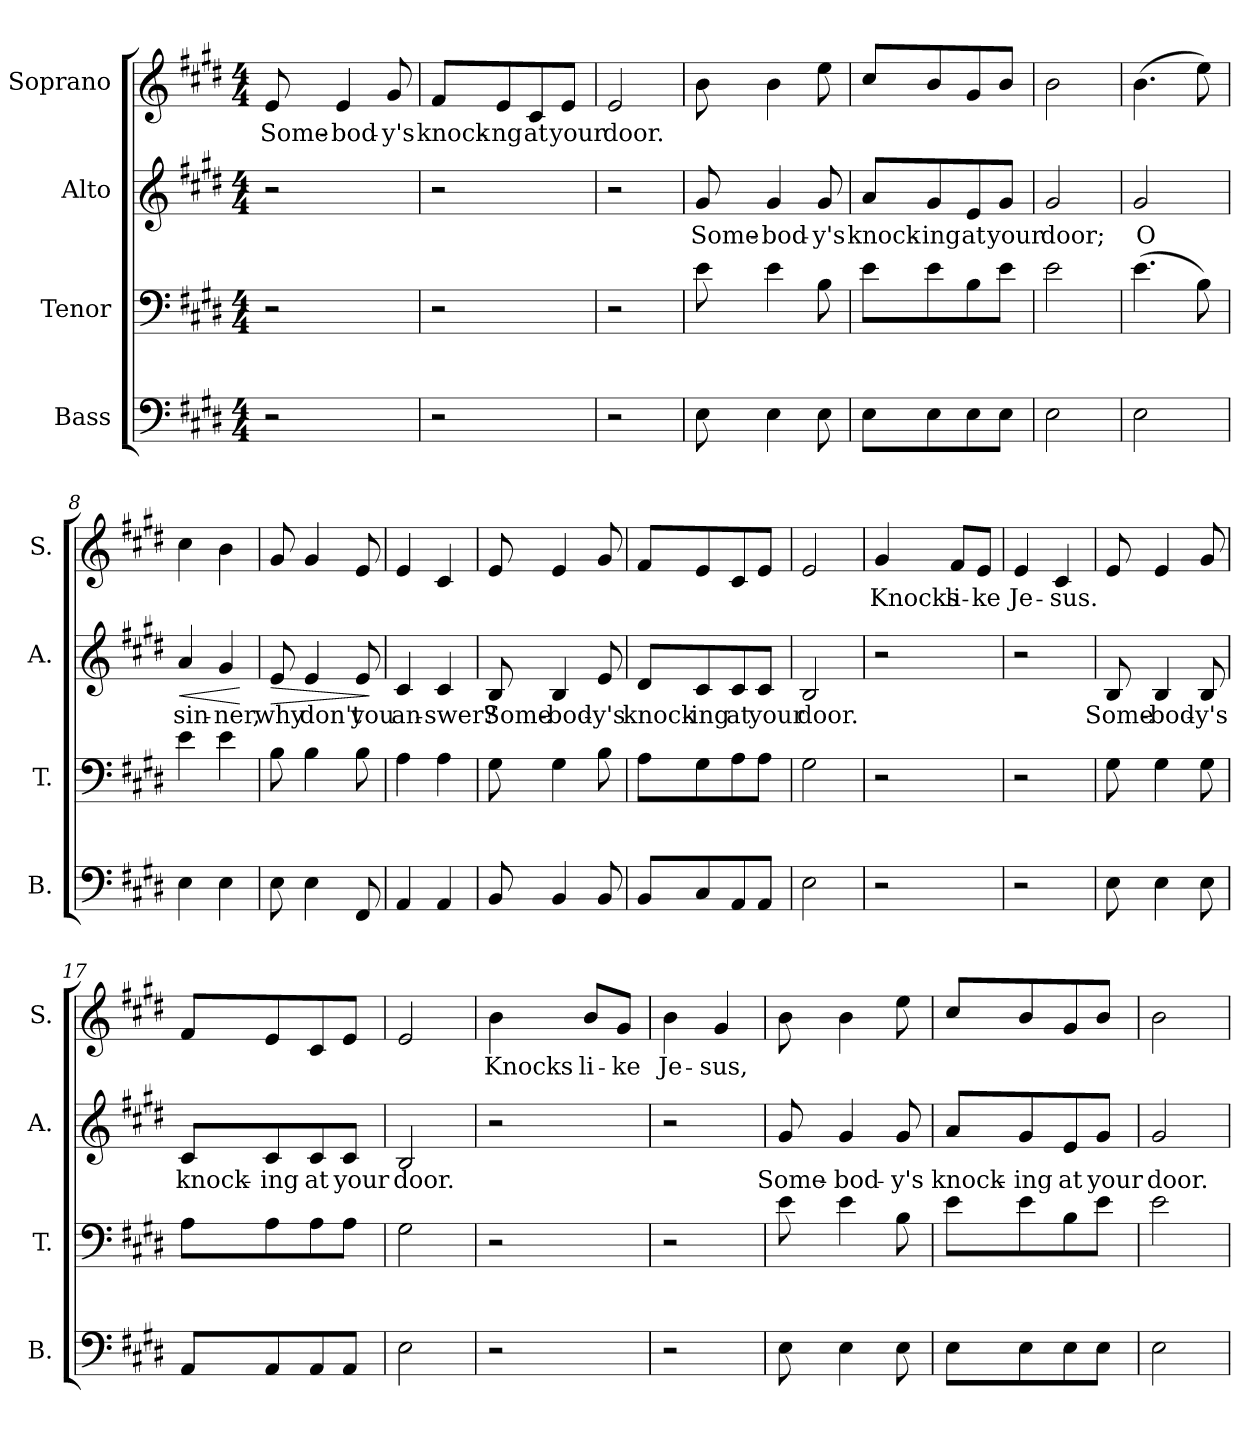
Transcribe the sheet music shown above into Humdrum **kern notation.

**kern	**kern	**kern	**text	**dynam	**kern	**text
*part4	*part3	*part2	*part2	*part2	*part1	*part1
*staff4	*staff3	*staff2	*staff2	*staff2	*staff1	*staff1
*I"Bass	*I"Tenor	*I"Alto	*	*	*I"Soprano	*
*I'B.	*I'T.	*I'A.	*	*	*I'S.	*
*clefF4	*clefF4	*clefG2	*	*	*clefG2	*
*k[f#c#g#d#]	*k[f#c#g#d#]	*k[f#c#g#d#]	*	*	*k[f#c#g#d#]	*
*M4/4	*M4/4	*M4/4	*	*	*M4/4	*
*MM120	*MM120	*MM120	*	*	*MM120	*
=1	=1	=1	=1	=1	=1	=1
!	!	!	!	!	!	!LO:LY:b
2r	2r	2r	.	.	8e/	Some-
!	!	!	!	!	!	!LO:LY:b
.	.	.	.	.	4e/	-bod-
!	!	!	!	!	!	!LO:LY:b
.	.	.	.	.	8g#/	-y's
=2	=2	=2	=2	=2	=2	=2
!	!	!	!	!	!	!LO:LY:b
2r	2r	2r	.	.	8f#/L	knock-
!	!	!	!	!	!	!LO:LY:b
.	.	.	.	.	8e/	-ng
!	!	!	!	!	!	!LO:LY:b
.	.	.	.	.	8c#/	at
!	!	!	!	!	!	!LO:LY:b
.	.	.	.	.	8e/J	your
=3	=3	=3	=3	=3	=3	=3
!	!	!	!	!	!	!LO:LY:b
2r	2r	2r	.	.	2e/	door.
=4	=4	=4	=4	=4	=4	=4
!	!	!	!LO:LY:b	!	!	!
8E\	8e\	8g#/	Some-	.	8b\	.
!	!	!	!LO:LY:b	!	!	!
4E\	4e\	4g#/	-bod-	.	4b\	.
!	!	!	!LO:LY:b	!	!	!
8E\	8B\	8g#/	-y's	.	8ee\	.
=5	=5	=5	=5	=5	=5	=5
!	!	!	!LO:LY:b	!	!	!
8E\L	8e\L	8a/L	knock-	.	8cc#/L	.
!	!	!	!LO:LY:b	!	!	!
8E\	8e\	8g#/	-ing	.	8b/	.
!	!	!	!LO:LY:b	!	!	!
8E\	8B\	8e/	at	.	8g#/	.
!	!	!	!LO:LY:b	!	!	!
8E\J	8e\J	8g#/J	your	.	8b/J	.
=6	=6	=6	=6	=6	=6	=6
!	!	!	!LO:LY:b	!	!	!
2E\	2e\	2g#/	door;	.	2b\	.
!!LO:LB:g=z
=7	=7	=7	=7	=7	=7	=7
!	!	!	!LO:LY:b	!	!	!
2E\	(4.e\	2g#/	O	.	(4.b\	.
.	8B\)	.	.	.	8ee\)	.
=8	=8	=8	=8	=8	=8	=8
!	!	!	!LO:LY:b	!LO:HP:b	!	!
4E\	4e\	4a/	sin-	<	4cc#\	.
!	!	!	!LO:LY:b	!	!	!
4E\	4e\	4g#/	-ner,	.	4b\	.
.	.	.	.	[	.	.
=9	=9	=9	=9	=9	=9	=9
!	!	!	!LO:LY:b	!LO:HP:b	!	!
8E\	8B\	8e/	why	>	8g#/	.
!	!	!	!LO:LY:b	!	!	!
4E\	4B\	4e/	don't	.	4g#/	.
!	!	!	!LO:LY:b	!	!	!
8FF#/	8B\	8e/	you	.	8e/	.
.	.	.	.	]	.	.
=10	=10	=10	=10	=10	=10	=10
!	!	!	!LO:LY:b	!	!	!
4AA/	4A\	4c#/	an-	.	4e/	.
!	!	!	!LO:LY:b	!	!	!
4AA/	4A\	4c#/	-swer?	.	4c#/	.
=11	=11	=11	=11	=11	=11	=11
!	!	!	!LO:LY:b	!	!	!
8BB/	8G#\	8B/	Some-	.	8e/	.
!	!	!	!LO:LY:b	!	!	!
4BB/	4G#\	4B/	-bod-	.	4e/	.
!	!	!	!LO:LY:b	!	!	!
8BB/	8B\	8e/	-y's	.	8g#/	.
=12	=12	=12	=12	=12	=12	=12
!	!	!	!LO:LY:b	!	!	!
8BB/L	8A\L	8d#/L	knock-	.	8f#/L	.
!	!	!	!LO:LY:b	!	!	!
8C#/	8G#\	8c#/	-ing	.	8e/	.
!	!	!	!LO:LY:b	!	!	!
8AA/	8A\	8c#/	at	.	8c#/	.
!	!	!	!LO:LY:b	!	!	!
8AA/J	8A\J	8c#/J	your	.	8e/J	.
=13	=13	=13	=13	=13	=13	=13
!	!	!	!LO:LY:b	!	!	!
2E\	2G#\	2B/	door.	.	2e/	.
!!LO:LB:g=z
=14	=14	=14	=14	=14	=14	=14
!	!	!	!	!	!	!LO:LY:b
2r	2r	2r	.	.	4g#/	Knocks
!	!	!	!	!	!	!LO:LY:b
.	.	.	.	.	8f#/L	li-
!	!	!	!	!	!	!LO:LY:b
.	.	.	.	.	8e/J	-ke
=15	=15	=15	=15	=15	=15	=15
!	!	!	!	!	!	!LO:LY:b
2r	2r	2r	.	.	4e/	-Je-
!	!	!	!	!	!	!LO:LY:b
.	.	.	.	.	4c#/	-sus.
=16	=16	=16	=16	=16	=16	=16
!	!	!	!LO:LY:b	!	!	!
8E\	8G#\	8B/	Some-	.	8e/	.
!	!	!	!LO:LY:b	!	!	!
4E\	4G#\	4B/	-bod-	.	4e/	.
!	!	!	!LO:LY:b	!	!	!
8E\	8G#\	8B/	-y's	.	8g#/	.
=17	=17	=17	=17	=17	=17	=17
!	!	!	!LO:LY:b	!	!	!
8AA/L	8A\L	8c#/L	knock-	.	8f#/L	.
!	!	!	!LO:LY:b	!	!	!
8AA/	8A\	8c#/	-ing	.	8e/	.
!	!	!	!LO:LY:b	!	!	!
8AA/	8A\	8c#/	at	.	8c#/	.
!	!	!	!LO:LY:b	!	!	!
8AA/J	8A\J	8c#/J	your	.	8e/J	.
=18	=18	=18	=18	=18	=18	=18
!	!	!	!LO:LY:b	!	!	!
2E\	2G#\	2B/	door.	.	2e/	.
!!LO:PB:g=z
=19	=19	=19	=19	=19	=19	=19
!	!	!	!	!	!	!LO:LY:b
2r	2r	2r	.	.	4b\	Knocks
!	!	!	!	!	!	!LO:LY:b
.	.	.	.	.	8b/L	li-
!	!	!	!	!	!	!LO:LY:b
.	.	.	.	.	8g#/J	-ke
=20	=20	=20	=20	=20	=20	=20
!	!	!	!	!	!	!LO:LY:b
2r	2r	2r	.	.	4b\	-Je-
!	!	!	!	!	!	!LO:LY:b
.	.	.	.	.	4g#/	-sus,
=21	=21	=21	=21	=21	=21	=21
!	!	!	!LO:LY:b	!	!	!
8E\	8e\	8g#/	Some-	.	8b\	.
!	!	!	!LO:LY:b	!	!	!
4E\	4e\	4g#/	-bod-	.	4b\	.
!	!	!	!LO:LY:b	!	!	!
8E\	8B\	8g#/	-y's	.	8ee\	.
=22	=22	=22	=22	=22	=22	=22
!	!	!	!LO:LY:b	!	!	!
8E\L	8e\L	8a/L	knock-	.	8cc#/L	.
!	!	!	!LO:LY:b	!	!	!
8E\	8e\	8g#/	-ing	.	8b/	.
!	!	!	!LO:LY:b	!	!	!
8E\	8B\	8e/	at	.	8g#/	.
!	!	!	!LO:LY:b	!	!	!
8E\J	8e\J	8g#/J	your	.	8b/J	.
=23	=23	=23	=23	=23	=23	=23
!	!	!	!LO:LY:b	!	!	!
2E\	2e\	2g#/	door.	.	2b\	.
=	=	=	=	=	=	=
*-	*-	*-	*-	*-	*-	*-
